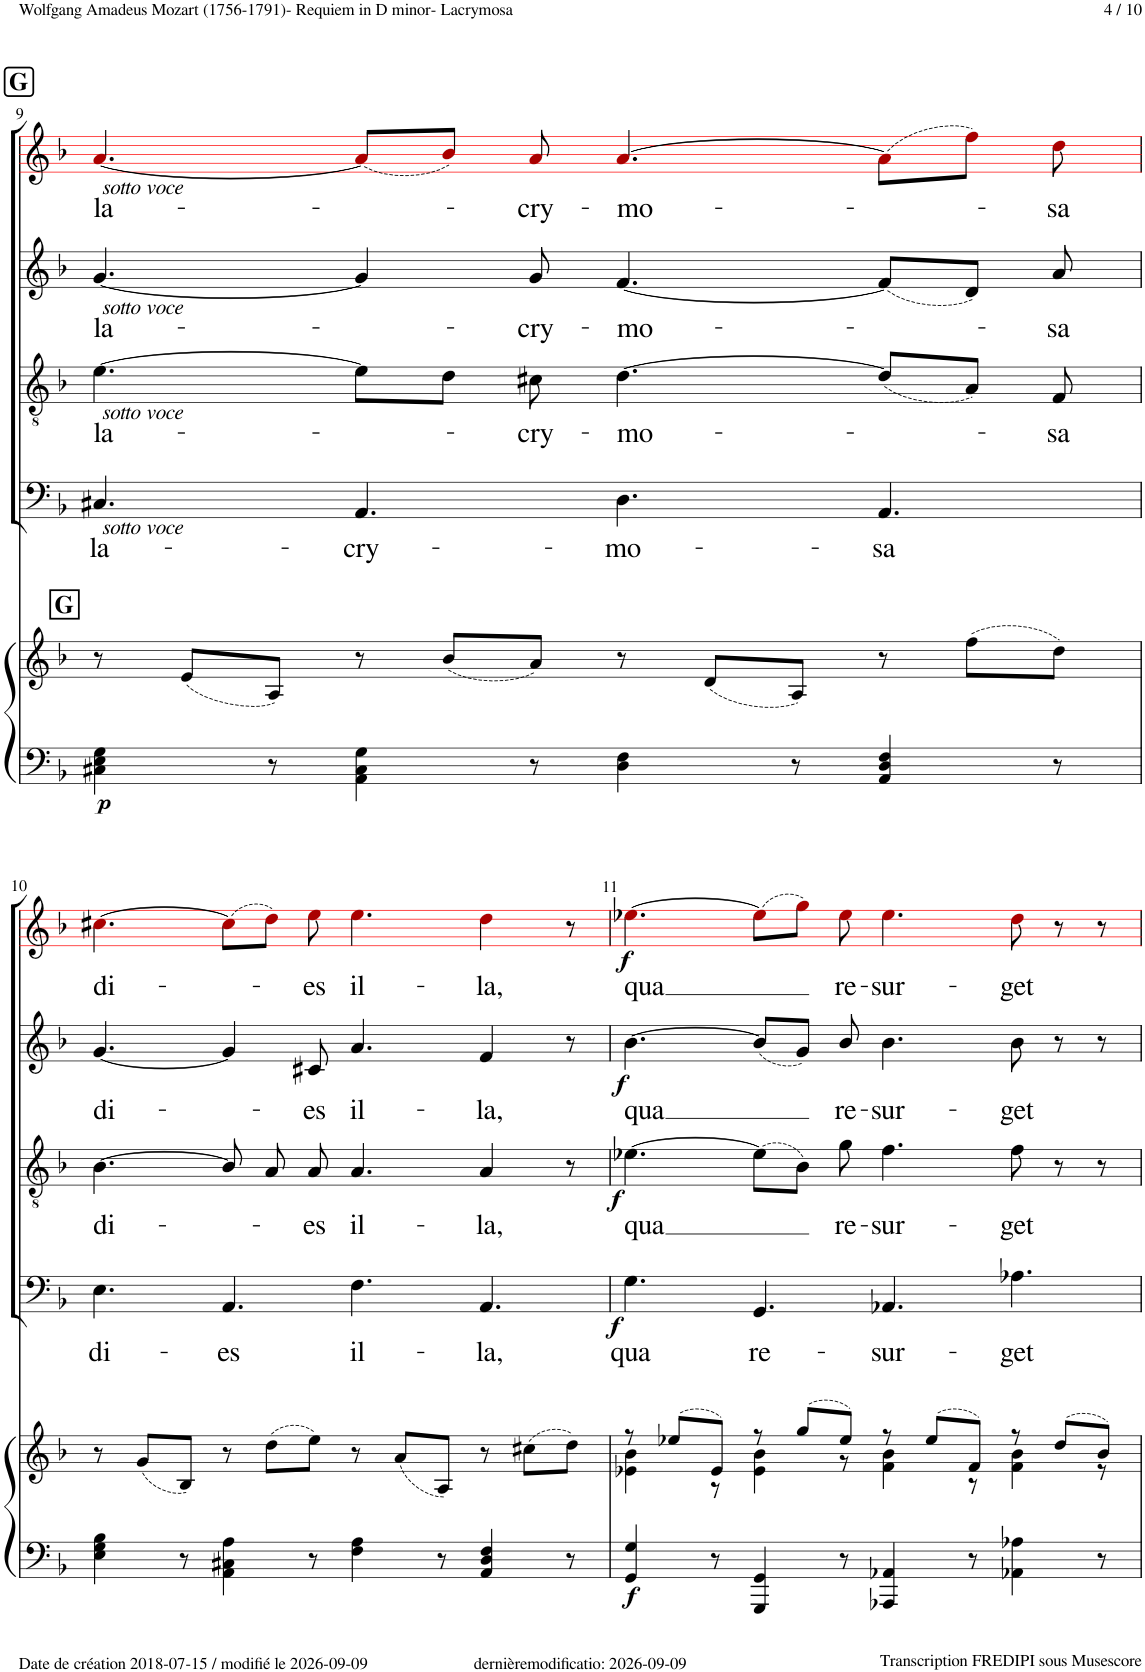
**kern	**kern	**dynam	**kern	**text	**dynam	**kern	**text	**dynam	**kern	**text	**dynam	**kern	**text	**dynam
*part5	*part5	*part5	*part4	*part4	*part4	*part3	*part3	*part3	*part2	*part2	*part2	*part1	*part1	*part1
*staff6	*staff5	*staff5/6	*staff4	*staff4	*staff4	*staff3	*staff3	*staff3	*staff2	*staff2	*staff2	*staff1	*staff1	*staff1
*I"Piano	*	*	*I"Bass	*	*	*I"Tenor	*	*	*I"Alto	*	*	*I"Soprano	*	*
*I'Pno	*	*	*	*	*	*	*	*	*	*	*	*	*	*
!!LO:PB:g=z
*clefF4	*clefG2	*	*clefF4	*	*	*clefGv2	*	*	*clefG2	*	*	*clefG2	*	*
*	*	*	*	*	*	*	*	*	*	*	*	*ITrd1c2	*	*
*k[b-]	*k[b-]	*	*k[b-]	*	*	*k[b-]	*	*	*k[b-]	*	*	*k[b-]	*	*
*M12/8	*M12/8	*	*M12/8	*	*	*M12/8	*	*	*M12/8	*	*	*M12/8	*	*
!!LO:REH:place=s1:a:B:cj:fs=14:t=G
=9	=9	=9	=9	=9	=9	=9	=9	=9	=9	=9	=9	=9	=9	=9
!	!	!	!	!	!	!	!	!	!	!	!	!LO:TX:b:i:t=sotto voce	!	!
!	!	!	!	!	!	!	!	!	!LO:TX:b:i:t=sotto voce	!	!	!	!	!
!	!	!	!	!	!	!LO:TX:b:i:t=sotto voce	!	!	!	!	!	!	!	!
!	!	!	!LO:TX:b:i:t=sotto voce	!	!	!	!	!	!	!	!	!	!	!
!	!LO:TX:a:B:t=G	!	!	!	!	!	!	!	!	!	!	!	!	!
!	!	!LO:DY:b=2	!	!LO:LY:b	!	!	!LO:LY:b	!	!	!LO:LY:b	!	!	!LO:LY:b	!
4C#X\ 4E\ 4G\	8r	p	4.C#X!/	la-	.	[4.e!\	la-	.	[4.g!/	la-	.	[4.a!i/	la-	.
.	(8e/L	.	.	.	.	.	.	.	.	.	.	.	.	.
8r	8A/J)	.	.	.	.	.	.	.	.	.	.	.	.	.
!	!	!	!	!LO:LY:b	!	!	!	!	!	!	!	!	!	!
4AA\ 4C#\ 4G\	8r	.	4.AA!/	-cry-	.	8e!\L]	.	.	4g!/]	.	.	(8a!i/L]	.	.
.	(8b-/L	.	.	.	.	8d!\J	.	.	.	.	.	8b-!i/J)	.	.
!	!	!	!	!	!	!	!LO:LY:b	!	!	!LO:LY:b	!	!	!LO:LY:b	!
8r	8a/J)	.	.	.	.	8c#X!\	-cry-	.	8g!/	-cry-	.	8a!i/	-cry-	.
!	!	!	!	!LO:LY:b	!	!	!LO:LY:b	!	!	!LO:LY:b	!	!	!LO:LY:b	!
4D\ 4F\	8r	.	4.D!\	-mo-	.	[4.d!\	-mo-	.	[4.f!/	-mo-	.	[4.a!i/	-mo-	.
.	(8d/L	.	.	.	.	.	.	.	.	.	.	.	.	.
8r	8A/J)	.	.	.	.	.	.	.	.	.	.	.	.	.
!	!	!	!	!LO:LY:b	!	!	!	!	!	!	!	!	!	!
4AA/ 4D/ 4F/	8r	.	4.AA!/	-sa	.	(8d!/L]	.	.	(8f!/L]	.	.	(8a!i\L]	.	.
.	(8ff\L	.	.	.	.	8A!/J)	.	.	8d!/J)	.	.	8ff!i\J)	.	.
!	!	!	!	!	!	!	!LO:LY:b	!	!	!LO:LY:b	!	!	!LO:LY:b	!
8r	8dd\J)	.	.	.	.	8F!/	-sa	.	8a!/	-sa	.	8dd!i\	-sa	.
!!LO:LB:g=z
=10	=10	=10	=10	=10	=10	=10	=10	=10	=10	=10	=10	=10	=10	=10
!	!	!	!	!LO:LY:b	!	!	!LO:LY:b	!	!	!LO:LY:b	!	!	!LO:LY:b	!
4E\ 4G\ 4B-\	8r	.	4.E!\	di-	.	[4.B-!\	di-	.	[4.g!/	di-	.	[4.cc#X!i\	di-	.
.	(8g/L	.	.	.	.	.	.	.	.	.	.	.	.	.
8r	8B-/J)	.	.	.	.	.	.	.	.	.	.	.	.	.
!	!	!	!	!LO:LY:b	!	!	!	!	!	!	!	!	!	!
4AA\ 4C#X\ 4A\	8r	.	4.AA!/	-es	.	8B-!/]	.	.	4g!/]	.	.	(8cc#!i\L]	.	.
.	(8dd\L	.	.	.	.	8A!/	.	.	.	.	.	8dd!i\J)	.	.
!	!	!	!	!	!	!	!LO:LY:b	!	!	!LO:LY:b	!	!	!LO:LY:b	!
8r	8ee\J)	.	.	.	.	8A!/	-es	.	8c#X!/	-es	.	8ee!i\	-es	.
!	!	!	!	!LO:LY:b	!	!	!LO:LY:b	!	!	!LO:LY:b	!	!	!LO:LY:b	!
4F\ 4A\	8r	.	4.F!\	il-	.	4.A!/	il-	.	4.a!/	il-	.	4.ee!i\	il-	.
.	(8a/L	.	.	.	.	.	.	.	.	.	.	.	.	.
8r	8A/J)	.	.	.	.	.	.	.	.	.	.	.	.	.
!	!	!	!	!LO:LY:b	!	!	!LO:LY:b	!	!	!LO:LY:b	!	!	!LO:LY:b	!
4AA/ 4D/ 4F/	8r	.	4.AA,!/	-la,	.	4A!/	-la,	.	4f!/	-la,	.	4dd!i\	-la,	.
.	(8cc#X\L	.	.	.	.	.	.	.	.	.	.	.	.	.
8r	8dd\J)	.	.	.	.	8r	.	.	8r	.	.	8r	.	.
=11	=11	=11	=11	=11	=11	=11	=11	=11	=11	=11	=11	=11	=11	=11
*	*^	*	*	*	*	*	*	*	*	*	*	*	*	*
!	!	!	!LO:DY:b=2	!	!LO:LY:b	!LO:DY:b	!	!LO:LY:b	!LO:DY:b	!	!LO:LY:b	!LO:DY:b	!	!LO:LY:b	!LO:DY:b
4GG/ 4G/	8r	4e-X\ 4b-\	f	4.G!\	qua	f	[4.e-X!\	qua	f	[4.b-!\	qua	f	[4.ee-X!i\	qua	f
.	(8ee-X/L	.	.	.	.	.	.	.	.	.	.	.	.	.	.
8r	8e-/J)	8r	.	.	.	.	.	.	.	.	.	.	.	.	.
!	!	!	!	!	!LO:LY:b	!	!	!	!	!	!	!	!	!	!
4GGG/ 4GG/	8r	4e-\ 4b-\	.	4.GG!/	re-	.	(8e-!\L]	.	.	(8b-!/L]	.	.	(8ee-!i\L]	.	.
.	(8gg/L	.	.	.	.	.	8B-!\J)	.	.	8g!/J)	.	.	8gg!i\J)	.	.
!	!	!	!	!	!	!	!	!LO:LY:b	!	!	!LO:LY:b	!	!	!LO:LY:b	!
8r	8ee-/J)	8r	.	.	.	.	8g!\	re-	.	8b-!/	re-	.	8ee-!i\	re-	.
!	!	!	!	!	!LO:LY:b	!	!	!LO:LY:b	!	!	!LO:LY:b	!	!	!LO:LY:b	!
4AAA-X/ 4AA-X/	8r	4f\ 4b-\	.	4.AA-X!/	-sur-	.	4.f!\	-sur-	.	4.b-!\	-sur-	.	4.ee-!i\	-sur-	.
.	(8ee-/L	.	.	.	.	.	.	.	.	.	.	.	.	.	.
8r	8f/J)	8r	.	.	.	.	.	.	.	.	.	.	.	.	.
!	!	!	!	!	!LO:LY:b	!	!	!LO:LY:b	!	!	!LO:LY:b	!	!	!LO:LY:b	!
4AA-X\ 4A-X\	8r	4f\ 4b-\	.	4.A-X!\	-get	.	8f!\	-get	.	8b-!\	-get	.	8dd!i\	-get	.
.	(8dd/L	.	.	.	.	.	8r	.	.	8r	.	.	8r	.	.
8r	8b-/J)	8r	.	.	.	.	8r	.	.	8r	.	.	8r	.	.
*	*v	*v	*	*	*	*	*	*	*	*	*	*	*	*	*
=	=	=	=	=	=	=	=	=	=	=	=	=	=	=
*-	*-	*-	*-	*-	*-	*-	*-	*-	*-	*-	*-	*-	*-	*-
